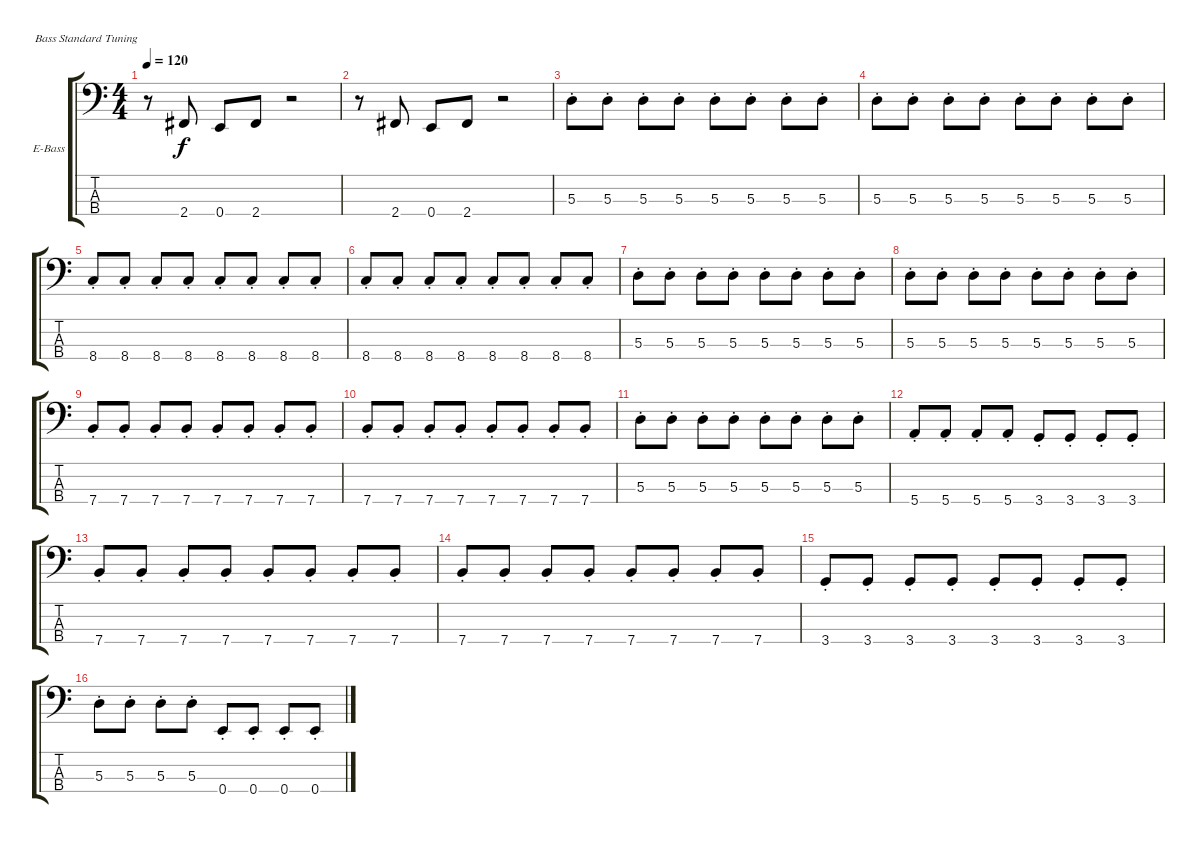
\defaultSystemsLayout 4
\bracketExtendMode groupsimilarinstruments
\firstSystemTrackNameOrientation horizontal
\otherSystemsTrackNameOrientation horizontal
\track ("Thomas Smuszynski" "E-Bass") {instrument electricbassfinger}
\staff {score tabs}
\tuning (G2 D2 A1 E1)
\ts (4 4)
\tempo 120
\clef f4
\ks c
r.8{dy f} 2.4.8 0.4.8 2.4.8 r.2 |
r.8 2.4.8 0.4.8 2.4.8 r.2 |
5.3{st}.8 5.3{st}.8 5.3{st}.8 5.3{st}.8 5.3{st}.8 5.3{st}.8 5.3{st}.8 5.3{st}.8 |
5.3{st}.8 5.3{st}.8 5.3{st}.8 5.3{st}.8 5.3{st}.8 5.3{st}.8 5.3{st}.8 5.3{st}.8 |
8.4{st}.8 8.4{st}.8 8.4{st}.8 8.4{st}.8 8.4{st}.8 8.4{st}.8 8.4{st}.8 8.4{st}.8 |
8.4{st}.8 8.4{st}.8 8.4{st}.8 8.4{st}.8 8.4{st}.8 8.4{st}.8 8.4{st}.8 8.4{st}.8 |
5.3{st}.8 5.3{st}.8 5.3{st}.8 5.3{st}.8 5.3{st}.8 5.3{st}.8 5.3{st}.8 5.3{st}.8 |
5.3{st}.8 5.3{st}.8 5.3{st}.8 5.3{st}.8 5.3{st}.8 5.3{st}.8 5.3{st}.8 5.3{st}.8 |
7.4{st}.8 7.4{st}.8 7.4{st}.8 7.4{st}.8 7.4{st}.8 7.4{st}.8 7.4{st}.8 7.4{st}.8 |
7.4{st}.8 7.4{st}.8 7.4{st}.8 7.4{st}.8 7.4{st}.8 7.4{st}.8 7.4{st}.8 7.4{st}.8 |
5.3{st}.8 5.3{st}.8 5.3{st}.8 5.3{st}.8 5.3{st}.8 5.3{st}.8 5.3{st}.8 5.3{st}.8 |
5.4{st}.8 5.4{st}.8 5.4{st}.8 5.4{st}.8 3.4{st}.8 3.4{st}.8 3.4{st}.8 3.4{st}.8 |
7.4{st}.8 7.4{st}.8 7.4{st}.8 7.4{st}.8 7.4{st}.8 7.4{st}.8 7.4{st}.8 7.4{st}.8 |
7.4{st}.8 7.4{st}.8 7.4{st}.8 7.4{st}.8 7.4{st}.8 7.4{st}.8 7.4{st}.8 7.4{st}.8 |
3.4{st}.8 3.4{st}.8 3.4{st}.8 3.4{st}.8 3.4{st}.8 3.4{st}.8 3.4{st}.8 3.4{st}.8 |
5.3{st}.8 5.3{st}.8 5.3{st}.8 5.3{st}.8 0.4{st}.8 0.4{st}.8 0.4{st}.8 0.4{st}.8
